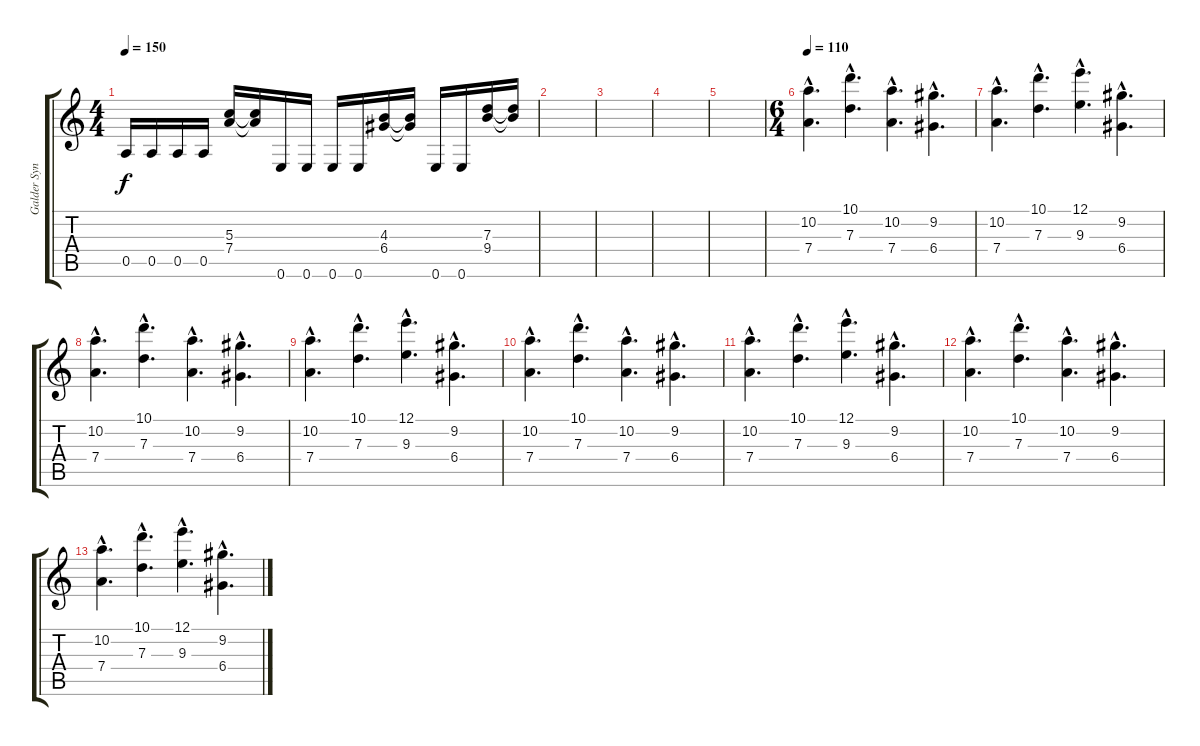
\track ("Galder SynthStrings" "Galder Syn") {instrument stringensemble1}
\staff {score tabs}
\tuning (E5 B4 G4 D4 A3 E3) {hide}
\ts (4 4)
\tempo 150
\clef g2
\ks c
0.5.16{dy f} 0.5.16 0.5.16 0.5.16 (5.3 7.4).16 (5.3{t} 7.4{t}).16 0.6.16 0.6.16 0.6.16 0.6.16 (4.3 6.4).16 (4.3{t} 6.4{t}).16 0.6.16 0.6.16 (7.3 9.4).16 (7.3{t} 9.4{t}).16 |
|
|
|
|
\ts (6 4)
\tempo 110
(10.2{hac} 7.4{hac}).4{d volume 10} (10.1{hac} 7.3{hac}).4{d} (10.2{hac} 7.4{hac}).4{d} (9.2{hac} 6.4{hac}).4{d} |
(10.2{hac} 7.4{hac}).4{d} (10.1{hac} 7.3{hac}).4{d} (12.1{hac} 9.3{hac}).4{d} (9.2{hac} 6.4{hac}).4{d} |
(10.2{hac} 7.4{hac}).4{d} (10.1{hac} 7.3{hac}).4{d} (10.2{hac} 7.4{hac}).4{d} (9.2{hac} 6.4{hac}).4{d} |
(10.2{hac} 7.4{hac}).4{d} (10.1{hac} 7.3{hac}).4{d} (12.1{hac} 9.3{hac}).4{d} (9.2{hac} 6.4{hac}).4{d} |
(10.2{hac} 7.4{hac}).4{d} (10.1{hac} 7.3{hac}).4{d} (10.2{hac} 7.4{hac}).4{d} (9.2{hac} 6.4{hac}).4{d} |
(10.2{hac} 7.4{hac}).4{d} (10.1{hac} 7.3{hac}).4{d} (12.1{hac} 9.3{hac}).4{d} (9.2{hac} 6.4{hac}).4{d} |
(10.2{hac} 7.4{hac}).4{d} (10.1{hac} 7.3{hac}).4{d} (10.2{hac} 7.4{hac}).4{d} (9.2{hac} 6.4{hac}).4{d} |
(10.2{hac} 7.4{hac}).4{d} (10.1{hac} 7.3{hac}).4{d} (12.1{hac} 9.3{hac}).4{d} (9.2{hac} 6.4{hac}).4{d}
